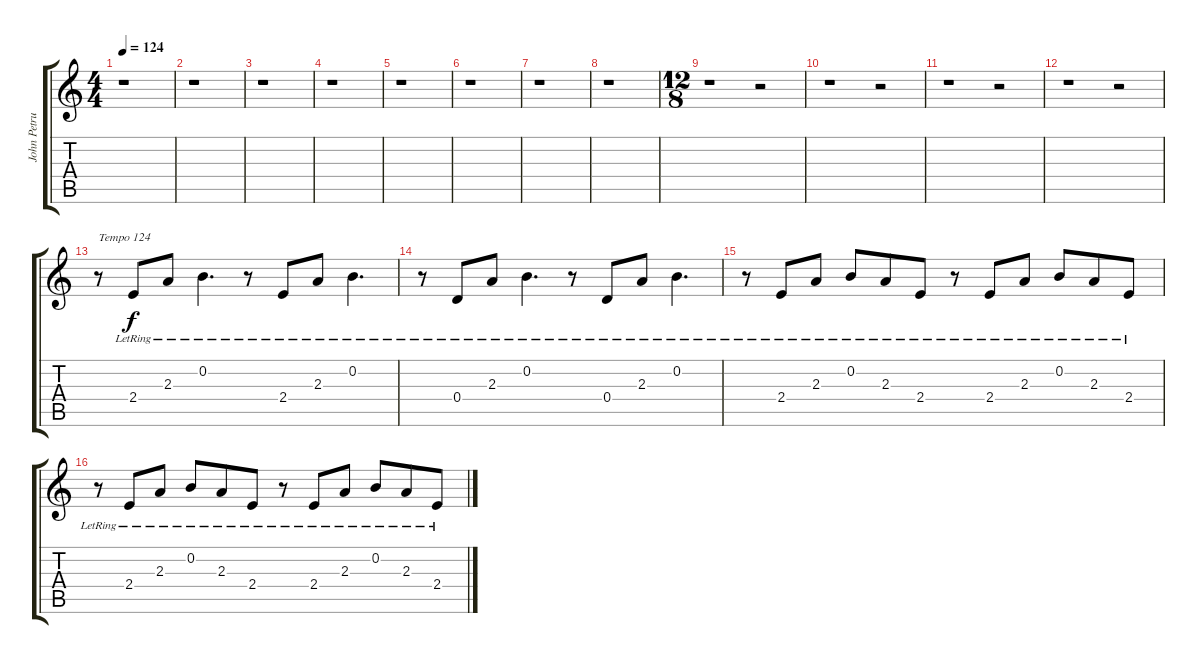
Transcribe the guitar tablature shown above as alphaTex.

\track ("John Petrucci Guitar 2" "John Petru") {instrument acousticguitarsteel}
\staff {score tabs}
\tuning (E4 B3 G3 D3 A2 E2) {hide}
\ts (4 4)
\tempo 124
\clef g2
\ks c
r.1{dy f instrument acousticguitarsteel} |
r.1 |
r.1 |
r.1 |
r.1 |
r.1 |
r.1 |
r.1 |
\ts (12 8)
r.1 r.2 |
r.1 r.2 |
r.1 r.2 |
r.1 r.2 |
r.8{txt "Tempo 124"} 2.4{lr}.8 2.3{lr}.8 0.2{lr}.4{d} r.8 2.4{lr}.8 2.3{lr}.8 0.2{lr}.4{d} |
r.8 0.4{lr}.8 2.3{lr}.8 0.2{lr}.4{d} r.8 0.4{lr}.8 2.3{lr}.8 0.2{lr}.4{d} |
r.8 2.4{lr}.8 2.3{lr}.8 0.2{lr}.8 2.3{lr}.8 2.4{lr}.8 r.8 2.4{lr}.8 2.3{lr}.8 0.2{lr}.8 2.3{lr}.8 2.4{lr}.8 |
r.8 2.4{lr}.8 2.3{lr}.8 0.2{lr}.8 2.3{lr}.8 2.4{lr}.8 r.8 2.4{lr}.8 2.3{lr}.8 0.2{lr}.8 2.3{lr}.8 2.4{lr}.8
